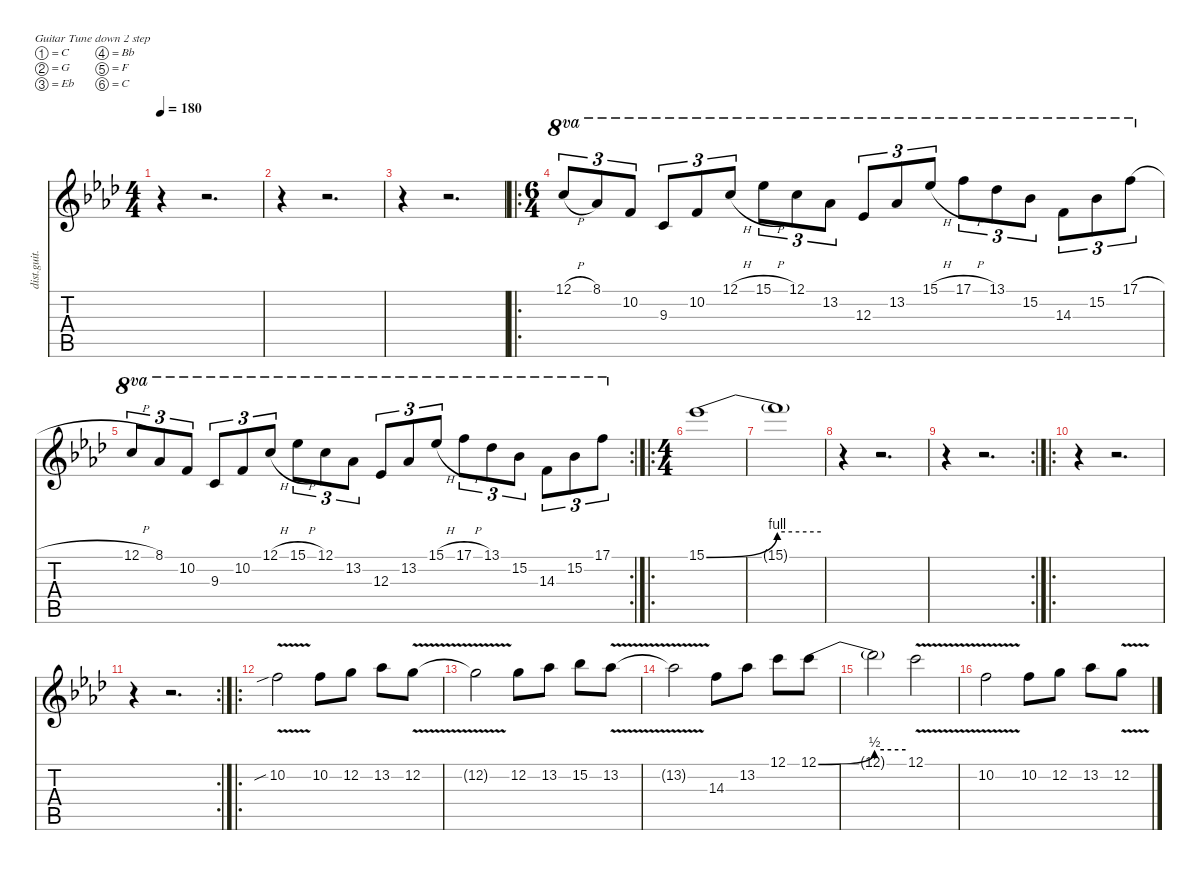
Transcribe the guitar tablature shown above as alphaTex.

\defaultSystemsLayout 4
\hideDynamics
\bracketExtendMode nobrackets
\otherSystemsTrackNameOrientation horizontal
\track ("Gtr.4" "dist.guit.") {instrument distortionguitar}
\staff {score tabs}
\tuning (C4 G3 Eb3 Bb2 F2 C2)
\ts (4 4)
\tempo 180
\clef g2
\ks fminor
r.4{dy f} r.2{d} |
r.4 r.2{d} |
r.4 r.2{d} |
\ro
\ts (6 4)
\beaming (8 6 6)
12.1{h acc forcenatural}.8{tu (3 2) ot 8va} 8.1{acc b}.8{tu (3 2) ot 8va} 10.2{acc forcenatural}.8{tu (3 2) ot 8va} 9.3{acc forcenatural}.8{tu (3 2) ot 8va} 10.2{acc forcenatural}.8{tu (3 2) ot 8va} 12.1{h acc forcenatural}.8{tu (3 2) ot 8va} 15.1{h acc b}.8{tu (3 2) ot 8va} 12.1{acc forcenatural}.8{tu (3 2) ot 8va} 13.2{acc b}.8{tu (3 2) ot 8va} 12.3{acc b}.8{tu (3 2) ot 8va} 13.2{acc b}.8{tu (3 2) ot 8va} 15.1{h acc b}.8{tu (3 2) ot 8va} 17.1{h acc forcenatural}.8{tu (3 2) ot 8va} 13.1{acc b}.8{tu (3 2) ot 8va} 15.2{acc b}.8{tu (3 2) ot 8va} 14.3{acc forcenatural}.8{tu (3 2) ot 8va} 15.2{acc b}.8{tu (3 2) ot 8va} 17.1{h acc forcenatural}.8{tu (3 2) ot 8va} |
\rc 2
12.1{h acc forcenatural}.8{tu (3 2) ot 8va} 8.1{acc b}.8{tu (3 2) ot 8va} 10.2{acc forcenatural}.8{tu (3 2) ot 8va} 9.3{acc forcenatural}.8{tu (3 2) ot 8va} 10.2{acc forcenatural}.8{tu (3 2) ot 8va} 12.1{h acc forcenatural}.8{tu (3 2) ot 8va} 15.1{h acc b}.8{tu (3 2) ot 8va} 12.1{acc forcenatural}.8{tu (3 2) ot 8va} 13.2{acc b}.8{tu (3 2) ot 8va} 12.3{acc b}.8{tu (3 2) ot 8va} 13.2{acc b}.8{tu (3 2) ot 8va} 15.1{h acc b}.8{tu (3 2) ot 8va} 17.1{h acc forcenatural}.8{tu (3 2) ot 8va} 13.1{acc b}.8{tu (3 2) ot 8va} 15.2{acc b}.8{tu (3 2) ot 8va} 14.3{acc forcenatural}.8{tu (3 2) ot 8va} 15.2{acc b}.8{tu (3 2) ot 8va} 17.1{acc forcenatural}.8{tu (3 2) ot 8va} |
\ro
\ts (4 4)
\beaming (8 2 2 2 2)
15.1{be (bend 0 0 60 4) acc b}.1 |
15.1{be (hold 0 4 60 4) t}.1 |
r.4 r.2{d} |
\rc 2
r.4 r.2{d} |
\ro
r.4 r.2{d} |
\rc 2
r.4 r.2{d} |
\ro
10.2{v sib acc forcenatural}.2 10.2{acc forcenatural}.8 12.2{acc forcenatural}.8 13.2{acc b}.8 12.2{v acc forcenatural}.8 |
12.2{v t acc forcenatural}.2 12.2{acc forcenatural}.8 13.2{acc b}.8 15.2{acc b}.8 13.2{v acc b}.8 |
13.2{v t acc b}.2 14.3{acc forcenatural}.8 13.2{acc b}.8 12.1{acc forcenatural}.8 12.1{be (bend 0 0 60 2) acc forcenatural}.8 |
12.1{be (hold 0 2 60 2) t}.2 12.1{v acc forcenatural}.2 |
10.2{v acc forcenatural}.2 10.2{acc forcenatural}.8 12.2{acc forcenatural}.8 13.2{acc b}.8 12.2{v acc forcenatural}.8
